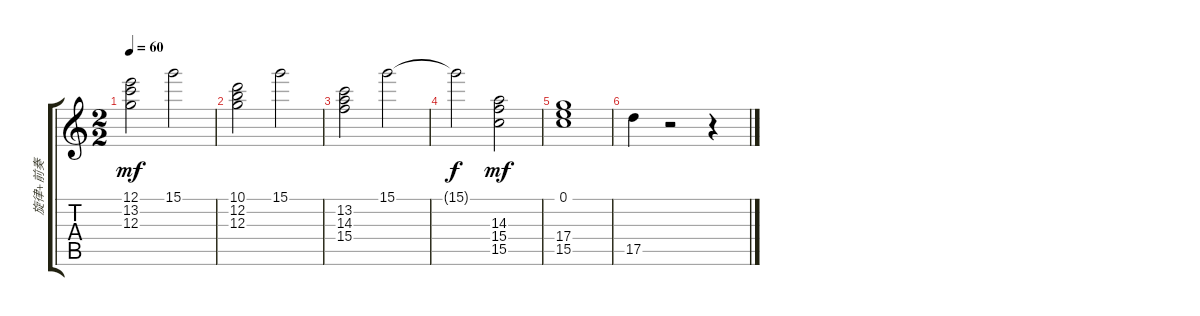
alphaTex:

\track ("旋律+前奏" "旋律+前奏") {instrument acousticguitarnylon}
\staff {score tabs}
\tuning (E4 B3 G3 D3 A2 E2) {hide}
\ts (2 2)
\tempo 60
\clef g2
\ks c
(12.1 13.2 12.3).2{dy mf} 15.1.2 |
(10.1 12.2 12.3).2 15.1.2 |
(13.2 14.3 15.4).2 15.1.2 |
15.1{t}.2{dy f} (14.3 15.4 15.5).2{dy mf} |
(0.1 17.4 15.5).1 |
17.5.4 r.2 r.4
